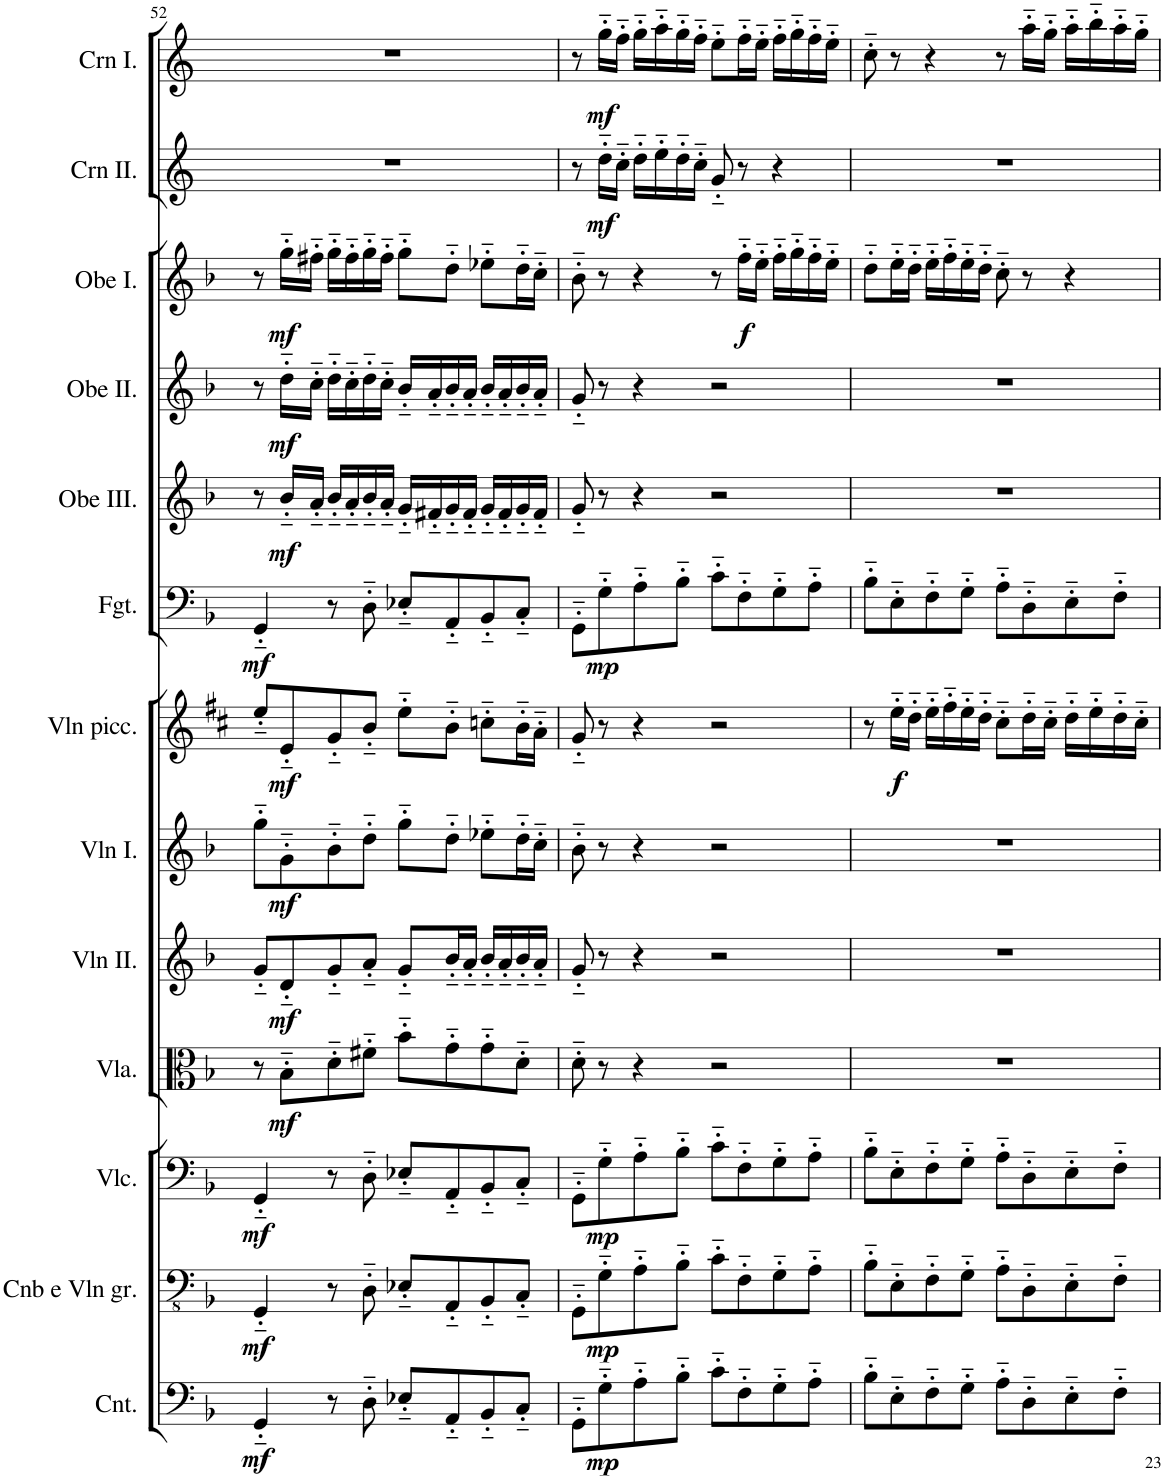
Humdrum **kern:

**kern	**dynam	**kern	**dynam	**kern	**dynam	**kern	**dynam	**kern	**dynam	**kern	**dynam	**kern	**dynam	**kern	**dynam	**kern	**dynam	**kern	**dynam	**kern	**dynam	**kern	**dynam	**kern	**dynam
*part13	*part13	*part12	*part12	*part11	*part11	*part10	*part10	*part9	*part9	*part8	*part8	*part7	*part7	*part6	*part6	*part5	*part5	*part4	*part4	*part3	*part3	*part2	*part2	*part1	*part1
*staff13	*staff13	*staff12	*staff12	*staff11	*staff11	*staff10	*staff10	*staff9	*staff9	*staff8	*staff8	*staff7	*staff7	*staff6	*staff6	*staff5	*staff5	*staff4	*staff4	*staff3	*staff3	*staff2	*staff2	*staff1	*staff1
*I"Continuo.	*	*I"Contrabass e Violino grosso.	*	*I"Violoncello.	*	*I"Viola.	*	*I"Violino II.	*	*I"Violino I.	*	*I"Violino piccolo.	*	*I"Fagotto.	*	*I"Oboe III.	*	*I"Oboe II.	*	*I"Oboe I.	*	*I"Corno II.	*	*I"Corno I.	*
*I'Cnt.	*	*I'Cnb e Vln gr.	*	*I'Vlc.	*	*I'Vla.	*	*I'Vln II.	*	*I'Vln I.	*	*I'Vln picc.	*	*I'Fgt.	*	*I'Obe III.	*	*I'Obe II.	*	*I'Obe I.	*	*I'Crn II.	*	*I'Crn I.	*
!!LO:PB:g=z
*clefF4	*	*clefFv4	*	*clefF4	*	*clefC3	*	*clefG2	*	*clefG2	*	*clefG2	*	*clefF4	*	*clefG2	*	*clefG2	*	*clefG2	*	*clefG2	*	*clefG2	*
*	*	*Trd7c12	*	*	*	*	*	*	*	*	*	*Trd-1c-3	*	*	*	*	*	*	*	*	*	*Trd4c7	*	*Trd4c7	*
*k[b-]	*	*k[b-]	*	*k[b-]	*	*k[b-]	*	*k[b-]	*	*k[b-]	*	*k[f#c#]	*	*k[b-]	*	*k[b-]	*	*k[b-]	*	*k[b-]	*	*k[]	*	*k[]	*
*M2/2	*	*M2/2	*	*M2/2	*	*M2/2	*	*M2/2	*	*M2/2	*	*M2/2	*	*M2/2	*	*M2/2	*	*M2/2	*	*M2/2	*	*M2/2	*	*M2/2	*
*met(c|)	*	*met(c|)	*	*met(c|)	*	*met(c|)	*	*met(c|)	*	*met(c|)	*	*met(c|)	*	*met(c|)	*	*met(c|)	*	*met(c|)	*	*met(c|)	*	*met(c|)	*	*met(c|)	*
=52	=52	=52	=52	=52	=52	=52	=52	=52	=52	=52	=52	=52	=52	=52	=52	=52	=52	=52	=52	=52	=52	=52	=52	=52	=52
!	!LO:DY:b	!	!LO:DY:b	!	!LO:DY:b	!	!	!	!	!	!	!	!	!	!LO:DY:b	!	!	!	!	!	!	!	!	!	!
4GG'~/	mf	4GGG'~/	mf	4GG'~/	mf	8r	.	8g'~/L	.	8gg'~\L	.	8ee'~/L	.	4GG'~/	mf	8r	.	8r	.	8r	.	1r	.	1r	.
!	!	!	!	!	!	!	!LO:DY:b	!	!LO:DY:b	!	!LO:DY:b	!	!LO:DY:b	!	!	!	!LO:DY:b	!	!LO:DY:b	!	!LO:DY:b	!	!	!	!
.	.	.	.	.	.	8B-'~\L	mf	8d'~/	mf	8g'~\	mf	8e'~/	mf	.	.	16b-'~/LL	mf	16dd'~\LL	mf	16gg'~\LL	mf	.	.	.	.
.	.	.	.	.	.	.	.	.	.	.	.	.	.	.	.	16a'~/JJ	.	16cc'~\JJ	.	16ff#X'~\JJ	.	.	.	.	.
8r	.	8r	.	8r	.	8d'~\	.	8g'~/	.	8b-'~\	.	8g'~/	.	8r	.	16b-'~/LL	.	16dd'~\LL	.	16gg'~\LL	.	.	.	.	.
.	.	.	.	.	.	.	.	.	.	.	.	.	.	.	.	16a'~/	.	16cc'~\	.	16ff#'~\	.	.	.	.	.
8D'~\	.	8DD'~\	.	8D'~\	.	8f#X'~\J	.	8a'~/J	.	8dd'~\J	.	8b'~/J	.	8D'~\	.	16b-'~/	.	16dd'~\	.	16gg'~\	.	.	.	.	.
.	.	.	.	.	.	.	.	.	.	.	.	.	.	.	.	16a'~/JJ	.	16cc'~\JJ	.	16ff#'~\JJ	.	.	.	.	.
8E-X'~/L	.	8EE-X'~/L	.	8E-X'~/L	.	8b-'~\L	.	8g'~/L	.	8gg'~\L	.	8ee'~\L	.	8E-X'~/L	.	16g'~/LL	.	16b-'~/LL	.	8gg'~\L	.	.	.	.	.
.	.	.	.	.	.	.	.	.	.	.	.	.	.	.	.	16f#X'~/	.	16a'~/	.	.	.	.	.	.	.
8AA'~/	.	8AAA'~/	.	8AA'~/	.	8g'~\	.	16b-'~/L	.	8dd'~\J	.	8b'~\J	.	8AA'~/	.	16g'~/	.	16b-'~/	.	8dd'~\J	.	.	.	.	.
.	.	.	.	.	.	.	.	16a'~/JJ	.	.	.	.	.	.	.	16f#'~/JJ	.	16a'~/JJ	.	.	.	.	.	.	.
8BB-'~/	.	8BBB-'~/	.	8BB-'~/	.	8g'~\	.	16b-'~/LL	.	8ee-X'~\L	.	8ccn'~\L	.	8BB-'~/	.	16g'~/LL	.	16b-'~/LL	.	8ee-X'~\L	.	.	.	.	.
.	.	.	.	.	.	.	.	16a'~/	.	.	.	.	.	.	.	16f#'~/	.	16a'~/	.	.	.	.	.	.	.
8C'~/J	.	8CC'~/J	.	8C'~/J	.	8d'~\J	.	16b-'~/	.	16dd'~\L	.	16b'~\L	.	8C'~/J	.	16g'~/	.	16b-'~/	.	16dd'~\L	.	.	.	.	.
.	.	.	.	.	.	.	.	16a'~/JJ	.	16cc'~\JJ	.	16a'~\JJ	.	.	.	16f#'~/JJ	.	16a'~/JJ	.	16cc'~\JJ	.	.	.	.	.
=53	=53	=53	=53	=53	=53	=53	=53	=53	=53	=53	=53	=53	=53	=53	=53	=53	=53	=53	=53	=53	=53	=53	=53	=53	=53
8GG'~\L	.	8GGG'~\L	.	8GG'~\L	.	8d'~\	.	8g'~/	.	8b-'~\	.	8g'~/	.	8GG'~\L	.	8g'~/	.	8g'~/	.	8b-'~\	.	8r	.	8r	.
!	!LO:DY:b	!	!LO:DY:b	!	!LO:DY:b	!	!	!	!	!	!	!	!	!	!LO:DY:b	!	!	!	!	!	!	!	!LO:DY:b	!	!LO:DY:b
8G'~\	mp	8GG'~\	mp	8G'~\	mp	8r	.	8r	.	8r	.	8r	.	8G'~\	mp	8r	.	8r	.	8r	.	16dd'~\LL	mf	16gg'~\LL	mf
.	.	.	.	.	.	.	.	.	.	.	.	.	.	.	.	.	.	.	.	.	.	16cc'~\JJ	.	16ff'~\JJ	.
8A'~\	.	8AA'~\	.	8A'~\	.	4r	.	4r	.	4r	.	4r	.	8A'~\	.	4r	.	4r	.	4r	.	16dd'~\LL	.	16gg'~\LL	.
.	.	.	.	.	.	.	.	.	.	.	.	.	.	.	.	.	.	.	.	.	.	16ee'~\	.	16aa'~\	.
8B-'~\J	.	8BB-'~\J	.	8B-'~\J	.	.	.	.	.	.	.	.	.	8B-'~\J	.	.	.	.	.	.	.	16dd'~\	.	16gg'~\	.
.	.	.	.	.	.	.	.	.	.	.	.	.	.	.	.	.	.	.	.	.	.	16cc'~\JJ	.	16ff'~\JJ	.
8c'~\L	.	8C'~\L	.	8c'~\L	.	2r	.	2r	.	2r	.	2r	.	8c'~\L	.	2r	.	2r	.	8r	.	8g'~/	.	8ee'~\L	.
!	!	!	!	!	!	!	!	!	!	!	!	!	!	!	!	!	!	!	!	!	!LO:DY:b	!	!	!	!
8F'~\	.	8FF'~\	.	8F'~\	.	.	.	.	.	.	.	.	.	8F'~\	.	.	.	.	.	16ff'~\LL	f	8r	.	16ff'~\L	.
.	.	.	.	.	.	.	.	.	.	.	.	.	.	.	.	.	.	.	.	16ee'~\JJ	.	.	.	16ee'~\JJ	.
8G'~\	.	8GG'~\	.	8G'~\	.	.	.	.	.	.	.	.	.	8G'~\	.	.	.	.	.	16ff'~\LL	.	4r	.	16ff'~\LL	.
.	.	.	.	.	.	.	.	.	.	.	.	.	.	.	.	.	.	.	.	16gg'~\	.	.	.	16gg'~\	.
8A'~\J	.	8AA'~\J	.	8A'~\J	.	.	.	.	.	.	.	.	.	8A'~\J	.	.	.	.	.	16ff'~\	.	.	.	16ff'~\	.
.	.	.	.	.	.	.	.	.	.	.	.	.	.	.	.	.	.	.	.	16ee'~\JJ	.	.	.	16ee'~\JJ	.
=54	=54	=54	=54	=54	=54	=54	=54	=54	=54	=54	=54	=54	=54	=54	=54	=54	=54	=54	=54	=54	=54	=54	=54	=54	=54
8B-'~\L	.	8BB-'~\L	.	8B-'~\L	.	1r	.	1r	.	1r	.	8r	.	8B-'~\L	.	1r	.	1r	.	8dd'~\L	.	1r	.	8cc'~\	.
!	!	!	!	!	!	!	!	!	!	!	!	!	!LO:DY:b	!	!	!	!	!	!	!	!	!	!	!	!
8E'~\	.	8EE'~\	.	8E'~\	.	.	.	.	.	.	.	16ee'~\LL	f	8E'~\	.	.	.	.	.	16ee'~\L	.	.	.	8r	.
.	.	.	.	.	.	.	.	.	.	.	.	16dd'~\JJ	.	.	.	.	.	.	.	16dd'~\JJ	.	.	.	.	.
8F'~\	.	8FF'~\	.	8F'~\	.	.	.	.	.	.	.	16ee'~\LL	.	8F'~\	.	.	.	.	.	16ee'~\LL	.	.	.	4r	.
.	.	.	.	.	.	.	.	.	.	.	.	16ff#'~\	.	.	.	.	.	.	.	16ff'~\	.	.	.	.	.
8G'~\J	.	8GG'~\J	.	8G'~\J	.	.	.	.	.	.	.	16ee'~\	.	8G'~\J	.	.	.	.	.	16ee'~\	.	.	.	.	.
.	.	.	.	.	.	.	.	.	.	.	.	16dd'~\JJ	.	.	.	.	.	.	.	16dd'~\JJ	.	.	.	.	.
8A'~\L	.	8AA'~\L	.	8A'~\L	.	.	.	.	.	.	.	8cc#'~\L	.	8A'~\L	.	.	.	.	.	8cc'~\	.	.	.	8r	.
8D'~\	.	8DD'~\	.	8D'~\	.	.	.	.	.	.	.	16dd'~\L	.	8D'~\	.	.	.	.	.	8r	.	.	.	16aa'~\LL	.
.	.	.	.	.	.	.	.	.	.	.	.	16cc#'~\JJ	.	.	.	.	.	.	.	.	.	.	.	16gg'~\JJ	.
8E'~\	.	8EE'~\	.	8E'~\	.	.	.	.	.	.	.	16dd'~\LL	.	8E'~\	.	.	.	.	.	4r	.	.	.	16aa'~\LL	.
.	.	.	.	.	.	.	.	.	.	.	.	16ee'~\	.	.	.	.	.	.	.	.	.	.	.	16bb'~\	.
8F'~\J	.	8FF'~\J	.	8F'~\J	.	.	.	.	.	.	.	16dd'~\	.	8F'~\J	.	.	.	.	.	.	.	.	.	16aa'~\	.
.	.	.	.	.	.	.	.	.	.	.	.	16cc#'~\JJ	.	.	.	.	.	.	.	.	.	.	.	16gg'~\JJ	.
=	=	=	=	=	=	=	=	=	=	=	=	=	=	=	=	=	=	=	=	=	=	=	=	=	=
*-	*-	*-	*-	*-	*-	*-	*-	*-	*-	*-	*-	*-	*-	*-	*-	*-	*-	*-	*-	*-	*-	*-	*-	*-	*-
